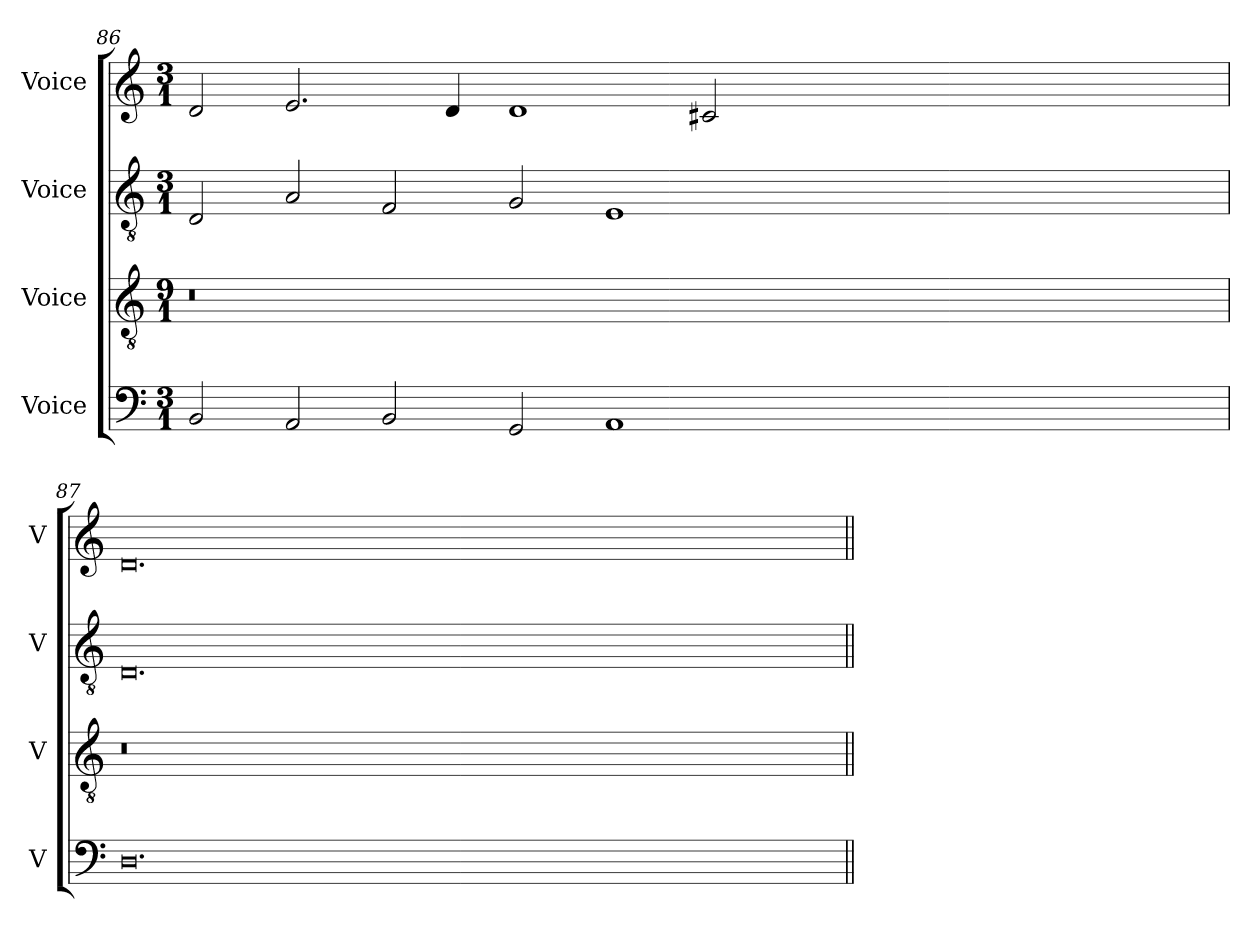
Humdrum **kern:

**kern	**kern	**kern	**kern
*part4	*part3	*part2	*part1
*staff4	*staff3	*staff2	*staff1
*I"Voice	*I"Voice	*I"Voice	*I"Voice
*I'V	*I'V	*I'V	*I'V
!!LO:LB:g=z
*clefF4	*clefGv2	*clefGv2	*clefG2
*k[]	*k[]	*k[]	*k[]
*M3/1	*M9/1	*M3/1	*M3/1
=86	=86	=86	=86
2BB/	0.r	2D/	2d/
2AA/	.	2A/	2.e/
2BB/	.	2F/	.
.	.	.	4d/
2GG/	.	2G/	1d
1AA	.	1E	.
.	.	.	2c#X/
00.ryy	00.ryy	00.ryy	00.ryy
=87	=87	=87	=87
0.D	0.r	0.D	0.d
00.ryy	00.ryy	00.ryy	00.ryy
=||	=||	=||	=||
*-	*-	*-	*-
